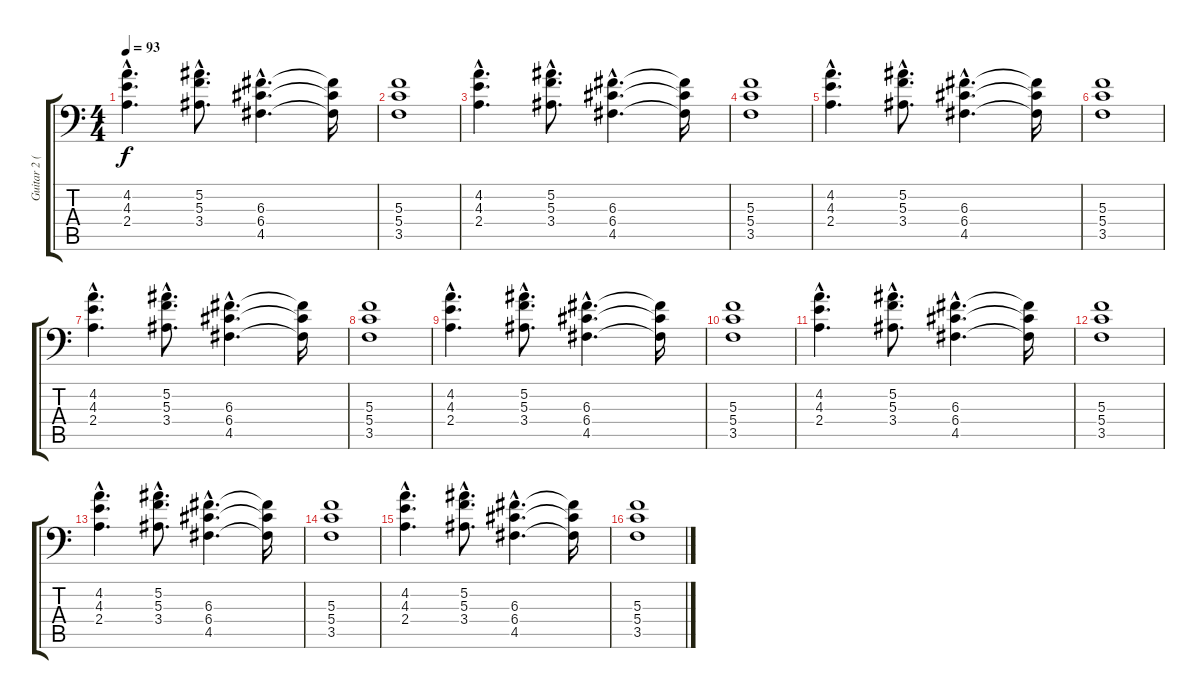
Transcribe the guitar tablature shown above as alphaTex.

\track ("Guitar 2 (6-string tab)" "Guitar 2 (") {instrument distortionguitar}
\staff {score tabs}
\tuning (A3 F3 C3 G2 D2 A1) {hide}
\ts (4 4)
\tempo 93
\clef f4
\ks c
(4.2{hac} 4.3{hac} 2.4{hac}).4{d dy f} (5.2{hac} 5.3{hac} 3.4{hac}).8{d} (6.3{hac} 6.4{hac} 4.5{hac}).4{d} (6.3{t} 6.4{t} 4.5{t}).16 |
(5.3 5.4 3.5).1 |
(4.2{hac} 4.3{hac} 2.4{hac}).4{d} (5.2{hac} 5.3{hac} 3.4{hac}).8{d} (6.3{hac} 6.4{hac} 4.5{hac}).4{d} (6.3{t} 6.4{t} 4.5{t}).16 |
(5.3 5.4 3.5).1 |
(4.2{hac} 4.3{hac} 2.4{hac}).4{d} (5.2{hac} 5.3{hac} 3.4{hac}).8{d} (6.3{hac} 6.4{hac} 4.5{hac}).4{d} (6.3{t} 6.4{t} 4.5{t}).16 |
(5.3 5.4 3.5).1 |
(4.2{hac} 4.3{hac} 2.4{hac}).4{d} (5.2{hac} 5.3{hac} 3.4{hac}).8{d} (6.3{hac} 6.4{hac} 4.5{hac}).4{d} (6.3{t} 6.4{t} 4.5{t}).16 |
(5.3 5.4 3.5).1 |
(4.2{hac} 4.3{hac} 2.4{hac}).4{d} (5.2{hac} 5.3{hac} 3.4{hac}).8{d} (6.3{hac} 6.4{hac} 4.5{hac}).4{d} (6.3{t} 6.4{t} 4.5{t}).16 |
(5.3 5.4 3.5).1 |
(4.2{hac} 4.3{hac} 2.4{hac}).4{d} (5.2{hac} 5.3{hac} 3.4{hac}).8{d} (6.3{hac} 6.4{hac} 4.5{hac}).4{d} (6.3{t} 6.4{t} 4.5{t}).16 |
(5.3 5.4 3.5).1 |
(4.2{hac} 4.3{hac} 2.4{hac}).4{d} (5.2{hac} 5.3{hac} 3.4{hac}).8{d} (6.3{hac} 6.4{hac} 4.5{hac}).4{d} (6.3{t} 6.4{t} 4.5{t}).16 |
(5.3 5.4 3.5).1 |
(4.2{hac} 4.3{hac} 2.4{hac}).4{d} (5.2{hac} 5.3{hac} 3.4{hac}).8{d} (6.3{hac} 6.4{hac} 4.5{hac}).4{d} (6.3{t} 6.4{t} 4.5{t}).16 |
(5.3 5.4 3.5).1
